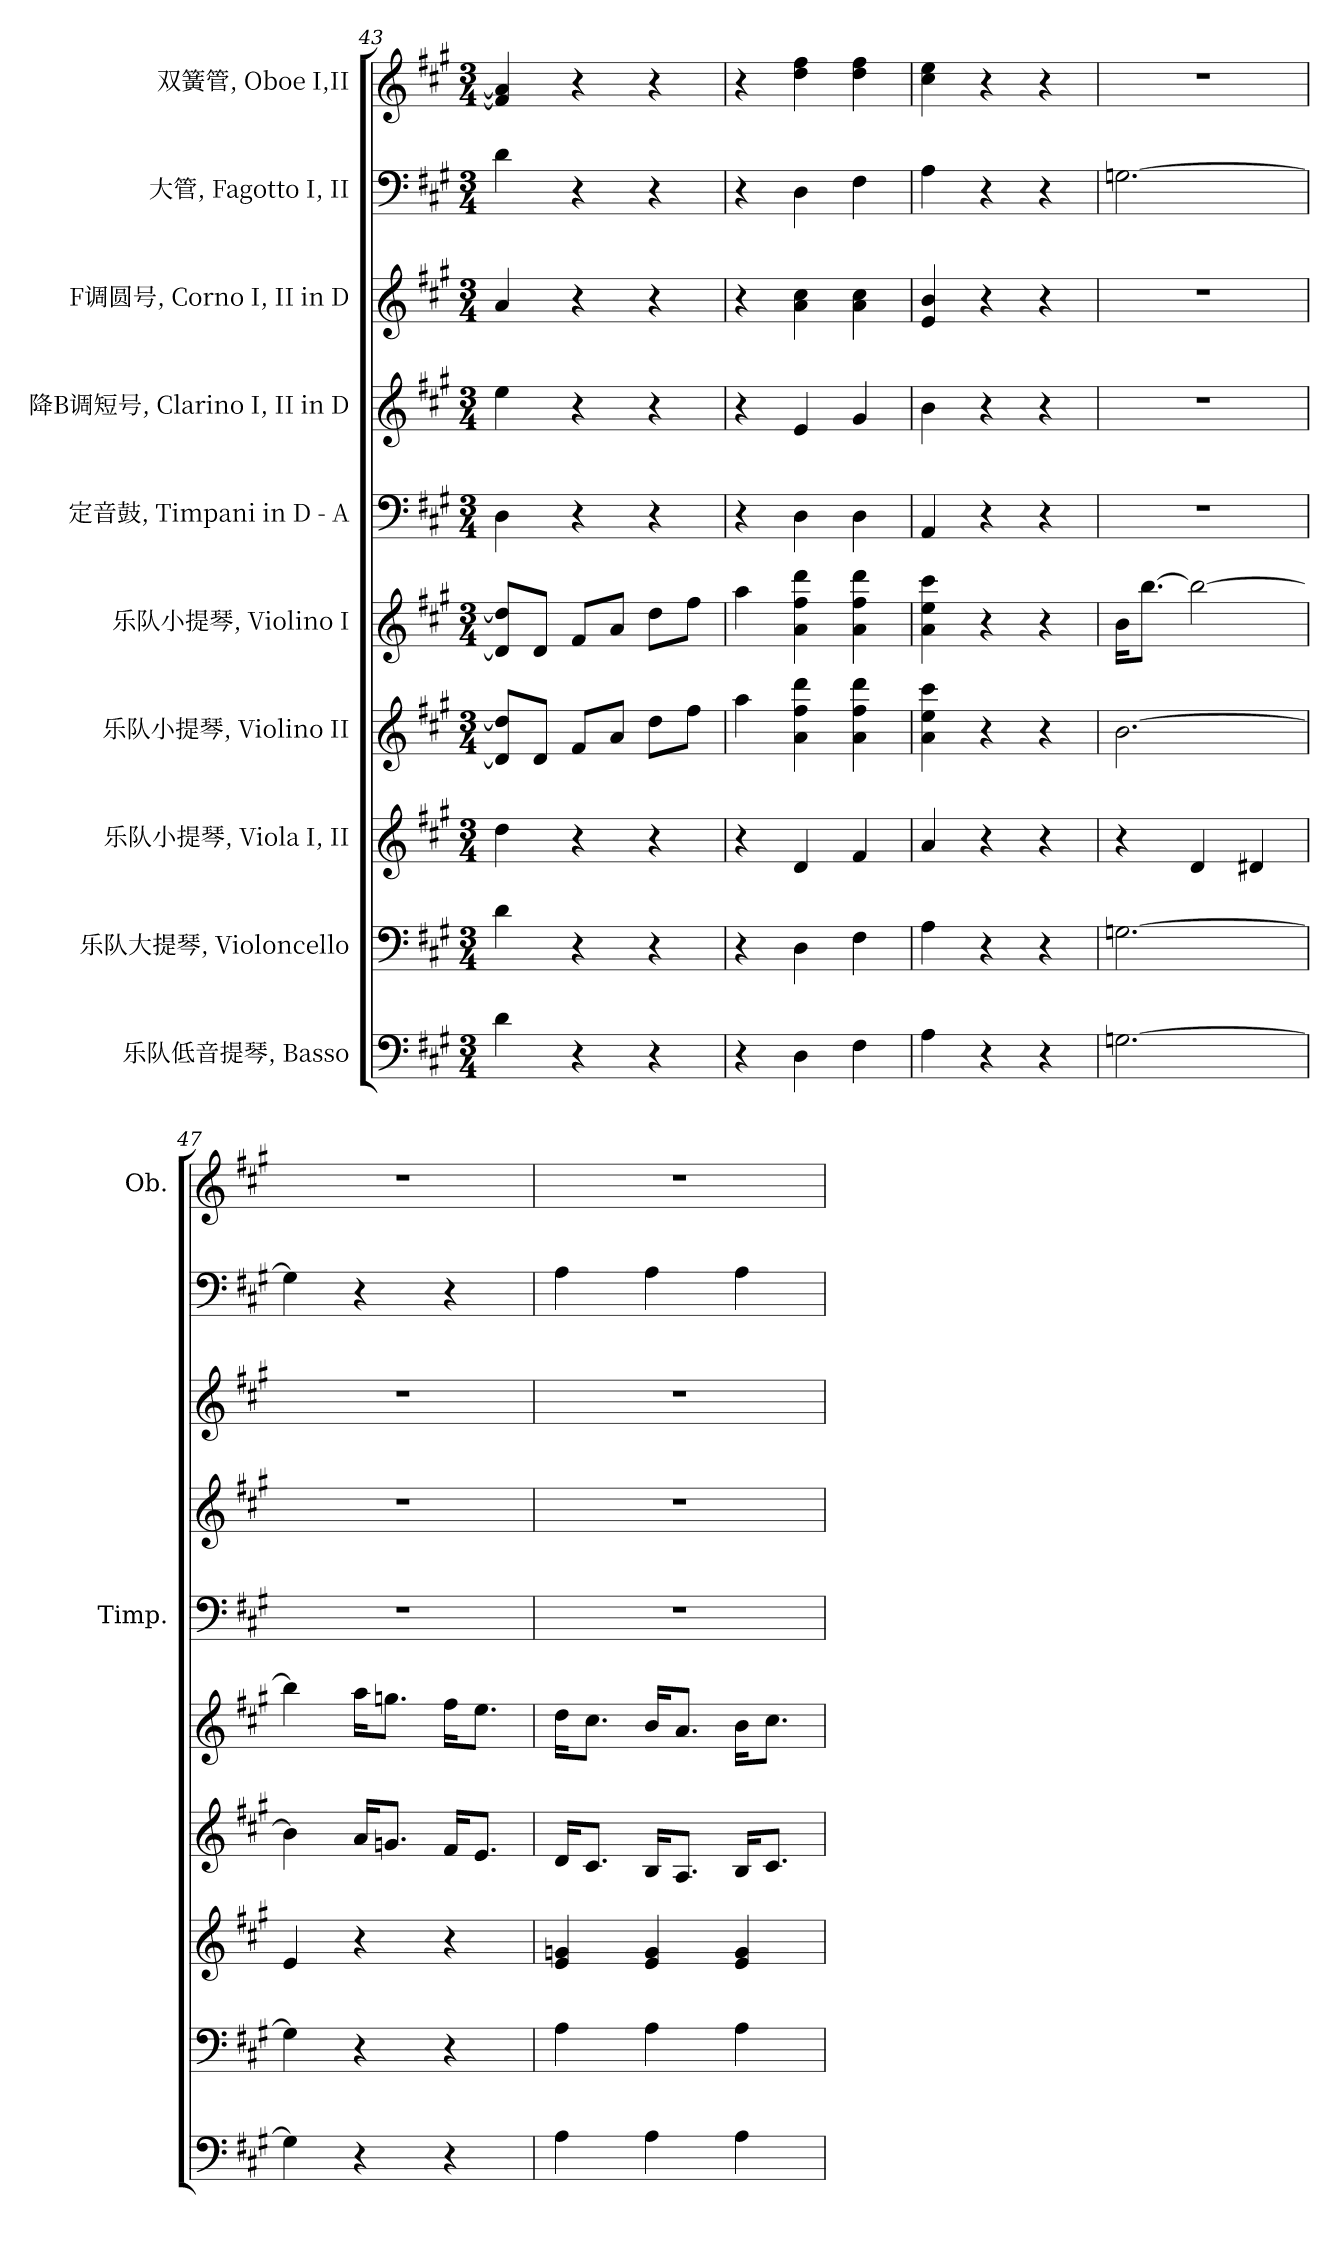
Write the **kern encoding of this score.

**kern	**kern	**kern	**kern	**kern	**kern	**kern	**kern	**kern	**kern
*part10	*part9	*part8	*part7	*part6	*part5	*part4	*part3	*part2	*part1
*staff10	*staff9	*staff8	*staff7	*staff6	*staff5	*staff4	*staff3	*staff2	*staff1
*I"乐队低音提琴, Basso	*I"乐队大提琴, Violoncello	*I"乐队小提琴, Viola I, II	*I"乐队小提琴, Violino II	*I"乐队小提琴, Violino I	*I"定音鼓, Timpani in D - A	*I"降B调短号, Clarino I, II in D	*I"F调圆号, Corno I, II in D	*I"大管, Fagotto I, II	*I"双簧管, Oboe I,II
*	*	*	*	*	*I'Timp.	*	*	*	*I'Ob.
*clefF4	*clefF4	*clefG2	*clefG2	*clefG2	*clefF4	*clefG2	*clefG2	*clefF4	*clefG2
*ITrd7c12	*	*	*	*	*	*ITrd1c2	*ITrd4c7	*	*
*k[f#c#g#]	*k[f#c#g#]	*k[f#c#g#]	*k[f#c#g#]	*k[f#c#g#]	*k[f#c#g#]	*k[f#]	*k[f#c#]	*k[f#c#g#]	*k[f#c#g#]
*M3/4	*M3/4	*M3/4	*M3/4	*M3/4	*M3/4	*M3/4	*M3/4	*M3/4	*M3/4
=43	=43	=43	=43	=43	=43	=43	=43	=43	=43
4D\	4d\	4dd\	8d/] 8dd/]L	8d/] 8dd/]L	4D\	4dd\	4d/	4d\	4f#/] 4a/]
.	.	.	8d/J	8d/J	.	.	.	.	.
4r	4r	4r	8f#/L	8f#/L	4r	4r	4r	4r	4r
.	.	.	8a/J	8a/J	.	.	.	.	.
4r	4r	4r	8dd\L	8dd\L	4r	4r	4r	4r	4r
.	.	.	8ff#\J	8ff#\J	.	.	.	.	.
=44	=44	=44	=44	=44	=44	=44	=44	=44	=44
4r	4r	4r	4aa\	4aa\	4r	4r	4r	4r	4r
4DD\	4D\	4d/	4a\ 4ff#\ 4ddd\	4a\ 4ff#\ 4ddd\	4D\	4d/	4d\ 4f#\	4D\	4dd\ 4ff#\
4FF#\	4F#\	4f#/	4a\ 4ff#\ 4ddd\	4a\ 4ff#\ 4ddd\	4D\	4f#/	4d\ 4f#\	4F#\	4dd\ 4ff#\
=45	=45	=45	=45	=45	=45	=45	=45	=45	=45
4AA\	4A\	4a/	4a\ 4ee\ 4ccc#\	4a\ 4ee\ 4ccc#\	4AA/	4a\	4A/ 4e/	4A\	4cc#\ 4ee\
4r	4r	4r	4r	4r	4r	4r	4r	4r	4r
4r	4r	4r	4r	4r	4r	4r	4r	4r	4r
!!LO:PB:g=z
=46	=46	=46	=46	=46	=46	=46	=46	=46	=46
[2.GGn\	[2.Gn\	4r	[2.b\	16b\KL	2.r	2.r	2.r	[2.Gn\	2.r
.	.	.	.	[8.bb\J	.	.	.	.	.
.	.	4d/	.	2bb\_	.	.	.	.	.
.	.	4d#X/	.	.	.	.	.	.	.
=47	=47	=47	=47	=47	=47	=47	=47	=47	=47
4GG\]	4G\]	4e/	4b\]	4bb\]	2.r	2.r	2.r	4G\]	2.r
4r	4r	4r	16a/KL	16aa\KL	.	.	.	4r	.
.	.	.	8.gn/J	8.ggn\J	.	.	.	.	.
4r	4r	4r	16f#/KL	16ff#\KL	.	.	.	4r	.
.	.	.	8.e/J	8.ee\J	.	.	.	.	.
=48	=48	=48	=48	=48	=48	=48	=48	=48	=48
4AA\	4A\	4e/ 4gn/	16d/KL	16dd\KL	2.r	2.r	2.r	4A\	2.r
.	.	.	8.c#/J	8.cc#\J	.	.	.	.	.
4AA\	4A\	4e/ 4g/	16B/KL	16b/KL	.	.	.	4A\	.
.	.	.	8.A/J	8.a/J	.	.	.	.	.
4AA\	4A\	4e/ 4g/	16B/KL	16b\KL	.	.	.	4A\	.
.	.	.	8.c#/J	8.cc#\J	.	.	.	.	.
=	=	=	=	=	=	=	=	=	=
*-	*-	*-	*-	*-	*-	*-	*-	*-	*-
